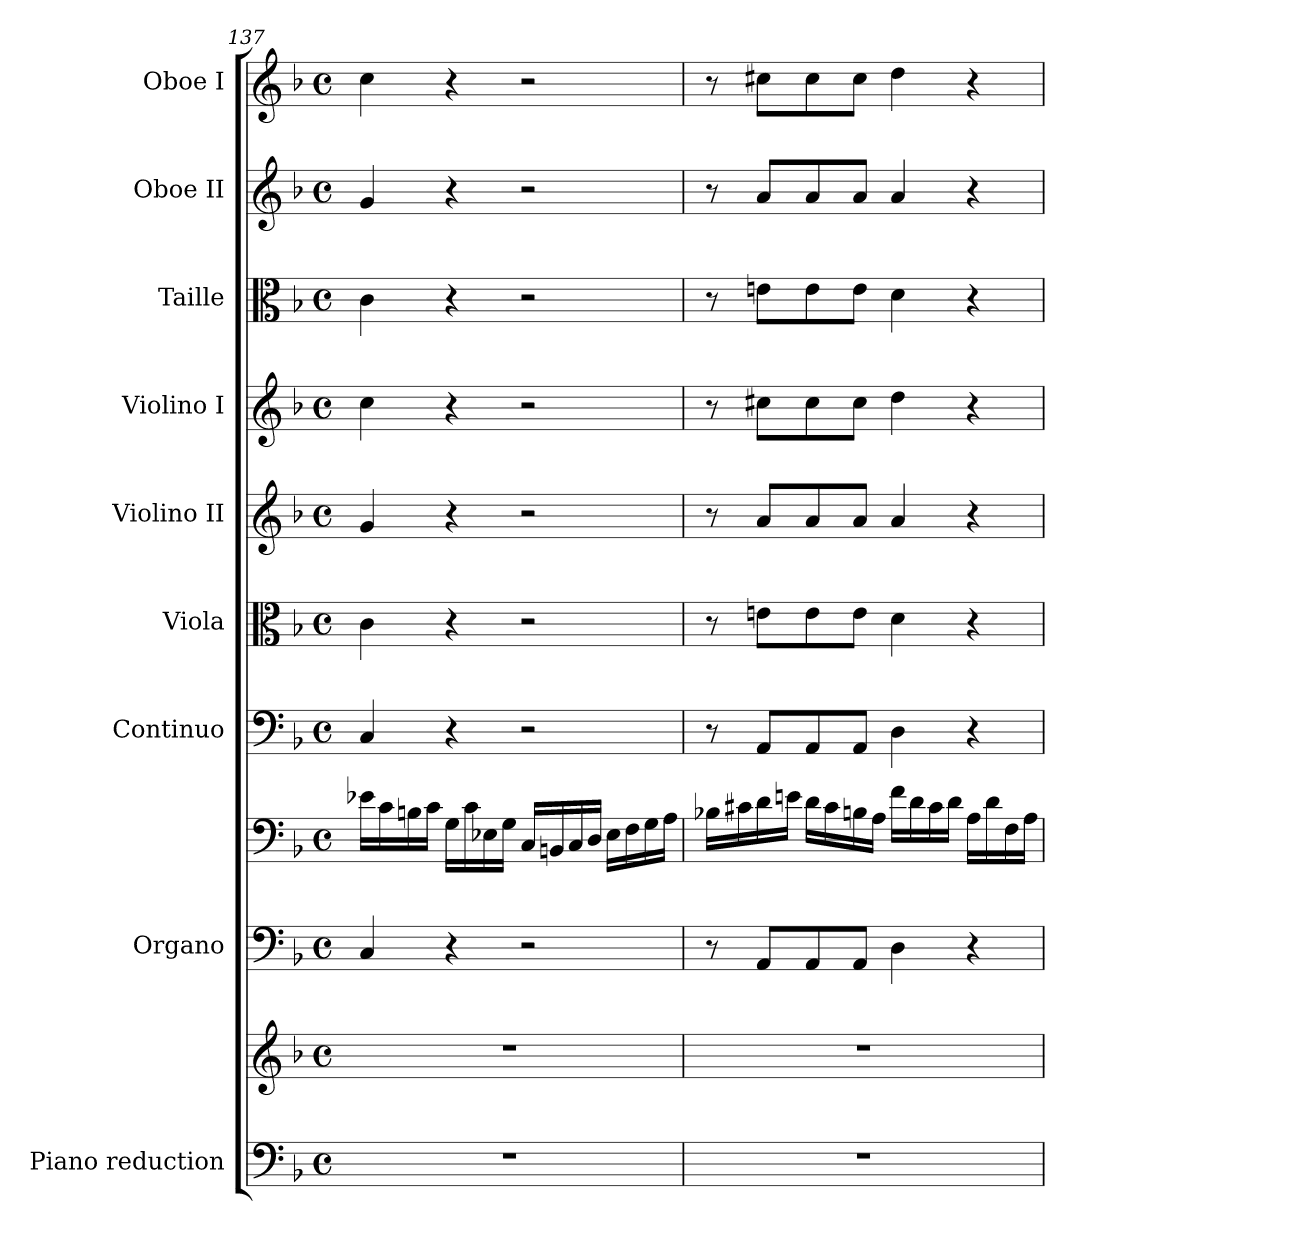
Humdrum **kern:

**kern	**kern	**kern	**kern	**kern	**kern	**kern	**kern	**kern	**kern	**kern
*part9	*part9	*part8	*part8	*part7	*part6	*part5	*part4	*part3	*part2	*part1
*staff11	*staff10	*staff9	*staff8	*staff7	*staff6	*staff5	*staff4	*staff3	*staff2	*staff1
*I"Piano reduction	*	*I"Organo	*	*I"Continuo	*I"Viola	*I"Violino II	*I"Violino I	*I"Taille	*I"Oboe II	*I"Oboe I
*I'Pno	*	*	*	*	*I'Vla	*I'Vln	*I'Vln	*	*I'Ob	*I'Ob
*clefF4	*clefG2	*clefF4	*clefF4	*clefF4	*clefC3	*clefG2	*clefG2	*clefC3	*clefG2	*clefG2
*k[b-]	*k[b-]	*k[b-]	*k[b-]	*k[b-]	*k[b-]	*k[b-]	*k[b-]	*k[b-]	*k[b-]	*k[b-]
*M4/4	*M4/4	*M4/4	*M4/4	*M4/4	*M4/4	*M4/4	*M4/4	*M4/4	*M4/4	*M4/4
*met(c)	*met(c)	*met(c)	*met(c)	*met(c)	*met(c)	*met(c)	*met(c)	*met(c)	*met(c)	*met(c)
=137	=137	=137	=137	=137	=137	=137	=137	=137	=137	=137
1r	1r	4C/	16e-X\LL	4C/	4c\	4g/	4cc\	4c\	4g/	4cc\
.	.	.	16c\	.	.	.	.	.	.	.
.	.	.	16Bn\	.	.	.	.	.	.	.
.	.	.	16c\JJ	.	.	.	.	.	.	.
.	.	4r	16G\LL	4r	4r	4r	4r	4r	4r	4r
.	.	.	16c\	.	.	.	.	.	.	.
.	.	.	16E-X\	.	.	.	.	.	.	.
.	.	.	16G\JJ	.	.	.	.	.	.	.
.	.	2r	16C/LL	2r	2r	2r	2r	2r	2r	2r
.	.	.	16BBn/	.	.	.	.	.	.	.
.	.	.	16C/	.	.	.	.	.	.	.
.	.	.	16D/JJ	.	.	.	.	.	.	.
.	.	.	16E-\LL	.	.	.	.	.	.	.
.	.	.	16F\	.	.	.	.	.	.	.
.	.	.	16G\	.	.	.	.	.	.	.
.	.	.	16A\JJ	.	.	.	.	.	.	.
!!LO:PB:g=z
=138	=138	=138	=138	=138	=138	=138	=138	=138	=138	=138
1r	1r	8r	16B-X\LL	8r	8r	8r	8r	8r	8r	8r
.	.	.	16c#X\	.	.	.	.	.	.	.
.	.	8AA/L	16d\	8AA/L	8en\L	8a/L	8cc#X\L	8en\L	8a/L	8cc#X\L
.	.	.	16en\JJ	.	.	.	.	.	.	.
.	.	8AA/	16d\LL	8AA/	8e\	8a/	8cc#\	8e\	8a/	8cc#\
.	.	.	16c#\	.	.	.	.	.	.	.
.	.	8AA/J	16Bn\	8AA/J	8e\J	8a/J	8cc#\J	8e\J	8a/J	8cc#\J
.	.	.	16A\JJ	.	.	.	.	.	.	.
.	.	4D\	16f\LL	4D\	4d\	4a/	4dd\	4d\	4a/	4dd\
.	.	.	16d\	.	.	.	.	.	.	.
.	.	.	16c#\	.	.	.	.	.	.	.
.	.	.	16d\JJ	.	.	.	.	.	.	.
.	.	4r	16A\LL	4r	4r	4r	4r	4r	4r	4r
.	.	.	16d\	.	.	.	.	.	.	.
.	.	.	16F\	.	.	.	.	.	.	.
.	.	.	16A\JJ	.	.	.	.	.	.	.
=	=	=	=	=	=	=	=	=	=	=
*-	*-	*-	*-	*-	*-	*-	*-	*-	*-	*-
